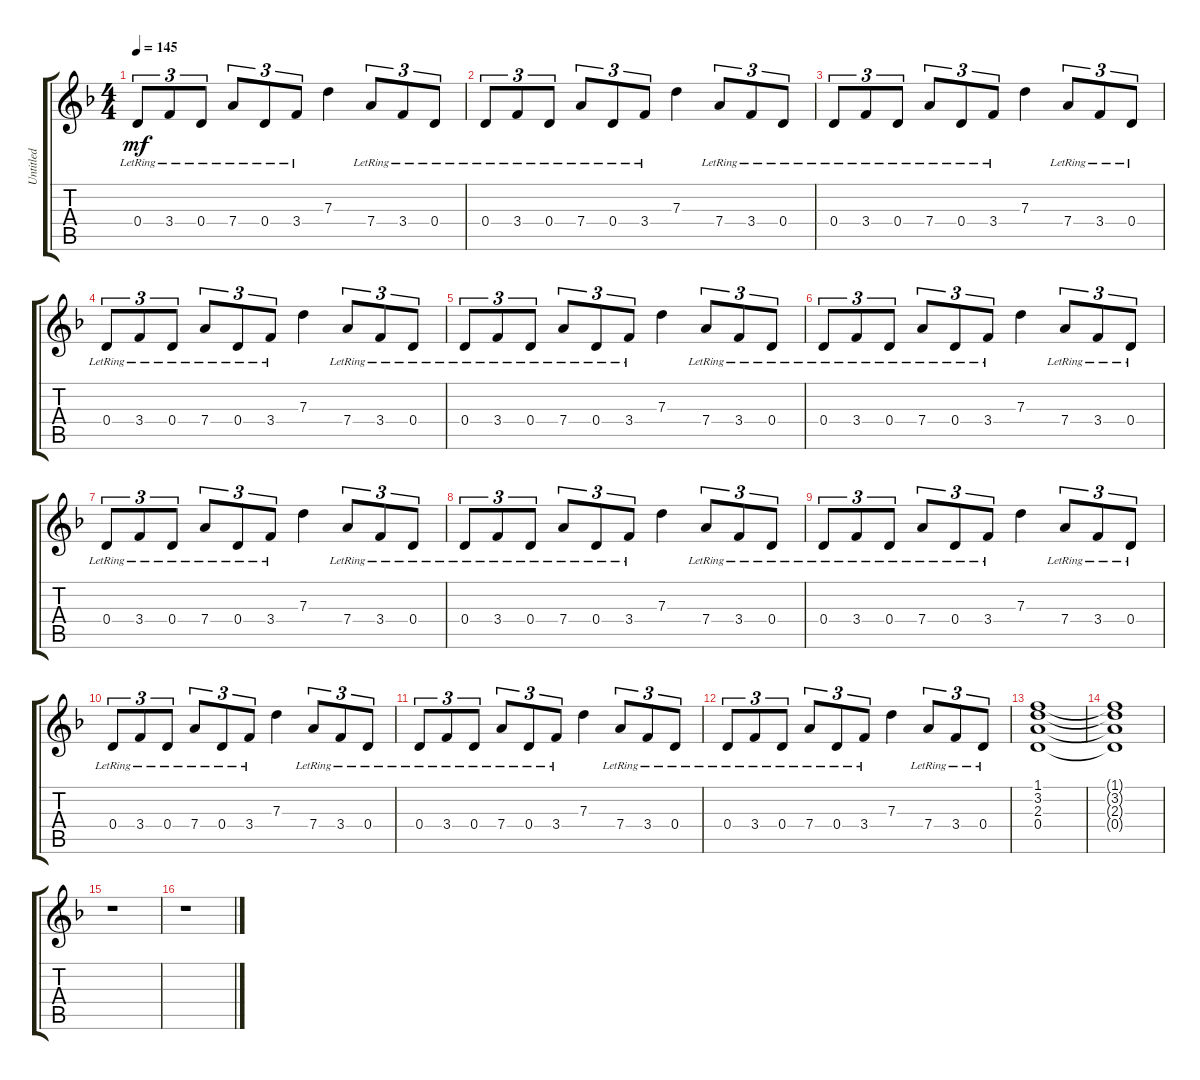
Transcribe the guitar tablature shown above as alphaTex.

\track ("Untitled" "Untitled") {instrument distortionguitar}
\staff {score tabs}
\tuning (E4 B3 G3 D3 A2 D2) {hide}
\ts (4 4)
\tempo 145
\clef g2
\ks f
0.4{lr}.8{tu (3 2) dy mf} 3.4{lr}.8{tu (3 2)} 0.4{lr}.8{tu (3 2)} 7.4{lr}.8{tu (3 2)} 0.4{lr}.8{tu (3 2)} 3.4{lr}.8{tu (3 2)} 7.3.4 7.4{lr}.8{tu (3 2)} 3.4{lr}.8{tu (3 2)} 0.4{lr}.8{tu (3 2)} |
0.4{lr}.8{tu (3 2)} 3.4{lr}.8{tu (3 2)} 0.4{lr}.8{tu (3 2)} 7.4{lr}.8{tu (3 2)} 0.4{lr}.8{tu (3 2)} 3.4{lr}.8{tu (3 2)} 7.3.4 7.4{lr}.8{tu (3 2)} 3.4{lr}.8{tu (3 2)} 0.4{lr}.8{tu (3 2)} |
0.4{lr}.8{tu (3 2)} 3.4{lr}.8{tu (3 2)} 0.4{lr}.8{tu (3 2)} 7.4{lr}.8{tu (3 2)} 0.4{lr}.8{tu (3 2)} 3.4{lr}.8{tu (3 2)} 7.3.4 7.4{lr}.8{tu (3 2)} 3.4{lr}.8{tu (3 2)} 0.4{lr}.8{tu (3 2)} |
0.4{lr}.8{tu (3 2)} 3.4{lr}.8{tu (3 2)} 0.4{lr}.8{tu (3 2)} 7.4{lr}.8{tu (3 2)} 0.4{lr}.8{tu (3 2)} 3.4{lr}.8{tu (3 2)} 7.3.4 7.4{lr}.8{tu (3 2)} 3.4{lr}.8{tu (3 2)} 0.4{lr}.8{tu (3 2)} |
0.4{lr}.8{tu (3 2)} 3.4{lr}.8{tu (3 2)} 0.4{lr}.8{tu (3 2)} 7.4{lr}.8{tu (3 2)} 0.4{lr}.8{tu (3 2)} 3.4{lr}.8{tu (3 2)} 7.3.4 7.4{lr}.8{tu (3 2)} 3.4{lr}.8{tu (3 2)} 0.4{lr}.8{tu (3 2)} |
0.4{lr}.8{tu (3 2)} 3.4{lr}.8{tu (3 2)} 0.4{lr}.8{tu (3 2)} 7.4{lr}.8{tu (3 2)} 0.4{lr}.8{tu (3 2)} 3.4{lr}.8{tu (3 2)} 7.3.4 7.4{lr}.8{tu (3 2)} 3.4{lr}.8{tu (3 2)} 0.4{lr}.8{tu (3 2)} |
0.4{lr}.8{tu (3 2)} 3.4{lr}.8{tu (3 2)} 0.4{lr}.8{tu (3 2)} 7.4{lr}.8{tu (3 2)} 0.4{lr}.8{tu (3 2)} 3.4{lr}.8{tu (3 2)} 7.3.4 7.4{lr}.8{tu (3 2)} 3.4{lr}.8{tu (3 2)} 0.4{lr}.8{tu (3 2)} |
0.4{lr}.8{tu (3 2)} 3.4{lr}.8{tu (3 2)} 0.4{lr}.8{tu (3 2)} 7.4{lr}.8{tu (3 2)} 0.4{lr}.8{tu (3 2)} 3.4{lr}.8{tu (3 2)} 7.3.4 7.4{lr}.8{tu (3 2)} 3.4{lr}.8{tu (3 2)} 0.4{lr}.8{tu (3 2)} |
0.4{lr}.8{tu (3 2)} 3.4{lr}.8{tu (3 2)} 0.4{lr}.8{tu (3 2)} 7.4{lr}.8{tu (3 2)} 0.4{lr}.8{tu (3 2)} 3.4{lr}.8{tu (3 2)} 7.3.4 7.4{lr}.8{tu (3 2)} 3.4{lr}.8{tu (3 2)} 0.4{lr}.8{tu (3 2)} |
0.4{lr}.8{tu (3 2)} 3.4{lr}.8{tu (3 2)} 0.4{lr}.8{tu (3 2)} 7.4{lr}.8{tu (3 2)} 0.4{lr}.8{tu (3 2)} 3.4{lr}.8{tu (3 2)} 7.3.4 7.4{lr}.8{tu (3 2)} 3.4{lr}.8{tu (3 2)} 0.4{lr}.8{tu (3 2)} |
0.4{lr}.8{tu (3 2)} 3.4{lr}.8{tu (3 2)} 0.4{lr}.8{tu (3 2)} 7.4{lr}.8{tu (3 2)} 0.4{lr}.8{tu (3 2)} 3.4{lr}.8{tu (3 2)} 7.3.4 7.4{lr}.8{tu (3 2)} 3.4{lr}.8{tu (3 2)} 0.4{lr}.8{tu (3 2)} |
0.4{lr}.8{tu (3 2)} 3.4{lr}.8{tu (3 2)} 0.4{lr}.8{tu (3 2)} 7.4{lr}.8{tu (3 2)} 0.4{lr}.8{tu (3 2)} 3.4{lr}.8{tu (3 2)} 7.3.4 7.4{lr}.8{tu (3 2)} 3.4{lr}.8{tu (3 2)} 0.4{lr}.8{tu (3 2)} |
(1.1 3.2 2.3 0.4).1 |
(1.1{t} 3.2{t} 2.3{t} 0.4{t}).1 |
r.1 |
r.1
